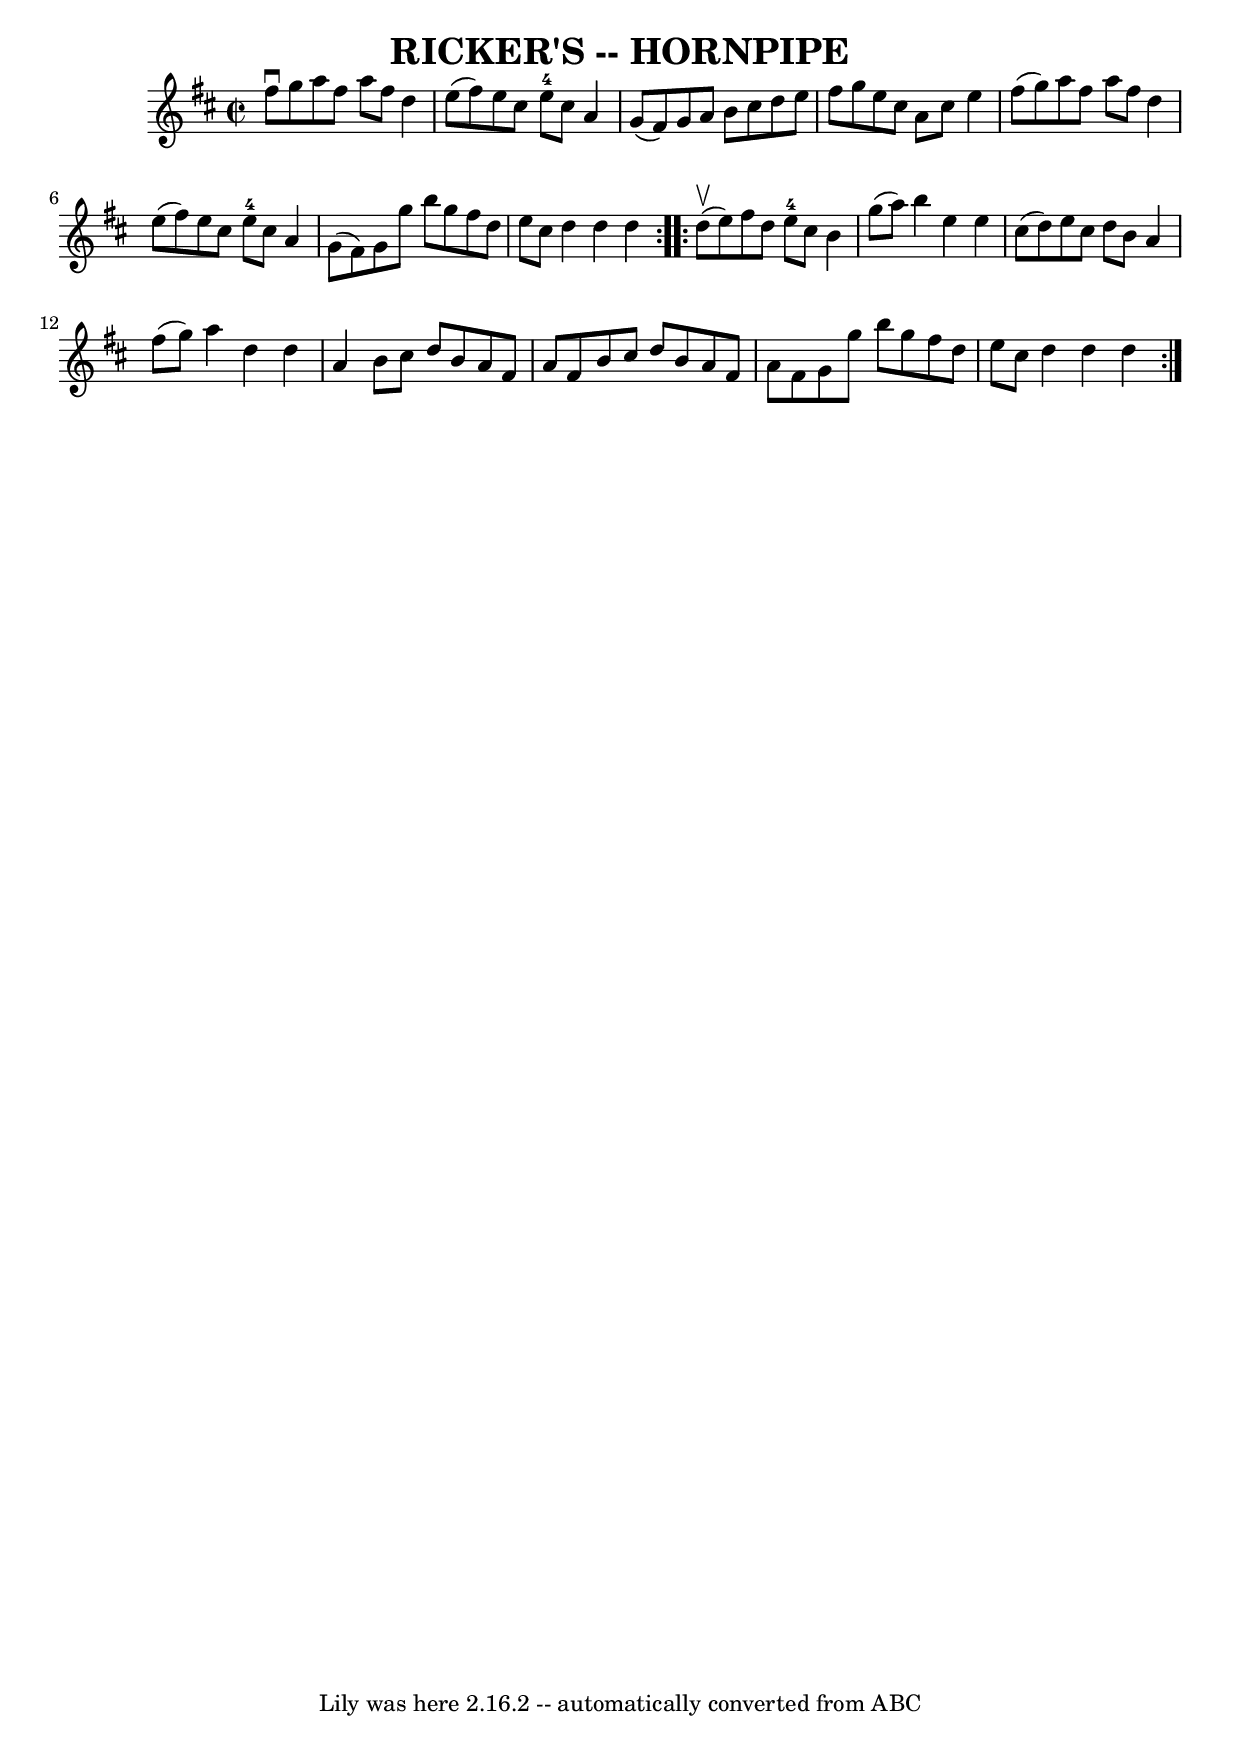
\version "2.16.2"
\include "Mammoth.ily"
\header {
  %% book = "Ryan's Mammoth Collection of Fiddle Tunes"
  crossRefNumber = "1"
  footnotes = ""
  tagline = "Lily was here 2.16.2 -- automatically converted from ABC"
  title = "RICKER'S -- HORNPIPE"

}
voicedefault =  {



  \repeat volta 2 {

    \override Staff.TimeSignature #'style = #'C
    \time 2/2 
    \key d \major
    fis''8^\downbow g''8        |
    a''8    
    fis''8 a''8 fis''8 d''4 e''8 (fis''8)   |
    e''8    
    cis''8 e''8-4 cis''8 a'4 g'8 (fis'8)   |
    g'8    
    a'8 b'8 cis''8 d''8 e''8 fis''8 g''8    |
    e''8    
    cis''8 a'8 cis''8 e''4 fis''8 (g''8)   |
    |
    
    a''8 fis''8 a''8 fis''8 d''4 e''8 (fis''8)   |
    
    e''8 cis''8 e''8-4 cis''8 a'4 g'8 (fis'8)   |
    
    g'8 g''8 b''8 g''8 fis''8 d''8 e''8 cis''8    |
    
    d''4 d''4 d''4    
  }     
  \repeat volta 2 {
    d''8 (^\upbow e''8)    
    |
    fis''8 d''8 e''8-4 cis''8 b'4 g''8 (a''8)  
    |
    b''4 e''4 e''4 cis''8 (d''8)   |
    e''8    
    cis''8 d''8 b'8 a'4 fis''8 (g''8)   |
    a''4 d''4   
    d''4 a'4    |
    |
    b'8 cis''8 d''8 b'8 a'8    
    fis'8 a'8 fis'8    |
    b'8 cis''8 d''8 b'8 a'8    
    fis'8 a'8 fis'8    |
    g'8 g''8 b''8 g''8 fis''8    
    d''8 e''8 cis''8    |
    d''4 d''4 d''4    
  }   

}

\score{
  <<

    \context Staff="default"
    {
      \voicedefault 
      
    }

  >>
  \layout {
    
  }
  \midi {
  }

}
